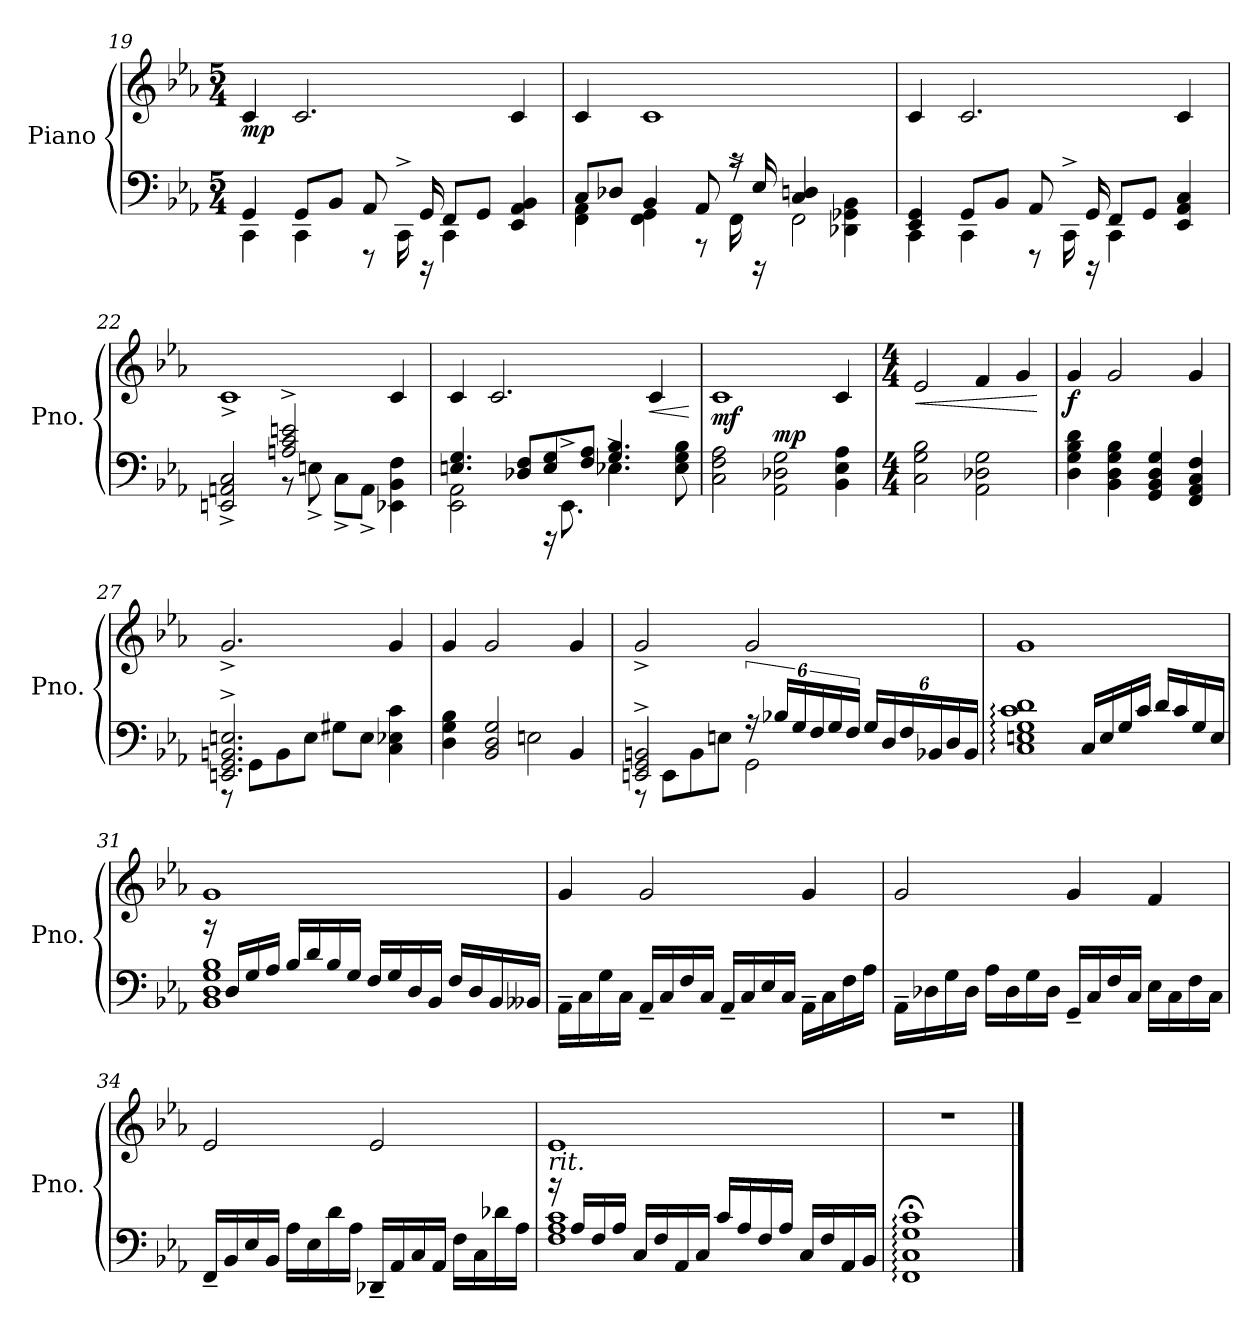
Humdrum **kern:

**kern	**kern	**dynam
*part1	*part1	*part1
*staff2	*staff1	*staff1/2
*I"Piano	*	*
*I'Pno.	*	*
!!LO:LB:g=z
*clefF4	*clefG2	*
*k[b-e-a-]	*k[b-e-a-]	*
*M5/4	*M5/4	*
=19	=19	=19
*^	*	*
!	!	!	!LO:DY:b
4CC\	4GG/	4c/	mp
4CC\	8GG/L	2.c/	.
.	8BB-/J	.	.
8rFFF	8AA-/	.	.
16CC^\	16ryy	.	.
16rDDD	16GG/	.	.
4CC\	8FF/L	.	.
.	8GG/J	.	.
4EE-/ 4AA-/ 4BB-/	4ryy	4c/	.
=20	=20	=20	=20
4FF\ 4AA-\	8C/L	4c/	.
.	8D-X/J	.	.
4FF\ 4GG\	4BB-/	1c	.
8rAAA	8AA-/	.	.
16FF^\	16rc	.	.
16rDDD	16E-/	.	.
2FF\	4C/ 4Dn/	.	.
.	4DD-X\ 4GG-X\ 4BB-\	.	.
=21	=21	=21	=21
4CC\	4EE-/ 4GG/	4c/	.
4CC\	8GG/L	2.c/	.
.	8BB-/J	.	.
8rFFF	8AA-/	.	.
16CC^\	16ryy	.	.
16rDDD	16GG/	.	.
4CC\	8FF/L	.	.
.	8GG/J	.	.
4EE-/ 4AA-/ 4C/	4ryy	4c/	.
!!LO:LB:g=z
=22	=22	=22	=22
2EEn/^ 2AAn/^ 2C/^	2ryy	1c^	.
2An/^ 2c/^ 2en/^	8r	.	.
.	8En^\	.	.
.	8C^\L	.	.
.	8AA^\J	.	.
4ryy	4EE-X\ 4BB-\ 4F\	4c/	.
=23	=23	=23	=23
2EE-\ 2AA-\	4.En/ 4.G/	4c/	.
.	.	2.c/	.
.	8D-X/ 8F/L	.	.
16rFFF	8E/ 8G/	.	.
8.EE-^\	.	.	.
.	8F/ 8A-/J	.	.
4.E-X^\	4.G/ 4.B-/	.	.
!	!	!	!LO:HP:b
.	.	4c/	<
8E-\ 8G\ 8B-\	8ryy	.	.
*v	*v	*	*
.	.	[
=24	=24	=24
!	!	!LO:DY:b
2C\ 2F\ 2A-\	1c	mf
!	!	!LO:DY:a=2
2AA-\ 2D-X\ 2G\	.	mp
4BB-\ 4E-\ 4A-\	4c/	.
=25	=25	=25
*M4/4	*M4/4	*
!	!	!LO:HP:b
2C\ 2G\ 2B-\	2e-/	<
2AA-\ 2D-X\ 2G\	4f/	.
.	4g/	.
.	.	[
=26	=26	=26
!	!	!LO:DY:b
4D\ 4G\ 4B-\ 4d\	4g/	f
4BB-\ 4D\ 4G\ 4B-\	2g/	.
4GG/ 4BB-/ 4D/ 4G/	.	.
4FF/ 4AA-/ 4C/ 4F/	4g/	.
!!LO:PB:g=z
=27	=27	=27
*^	*	*
2.EEn/^ 2.GG/^ 2.BBn/^ 2.En/^	8r	2.g^/	.
.	8GG\L	.	.
.	8BB\	.	.
.	8E\J	.	.
.	8G#X\L	.	.
.	8E\J	.	.
4C\ 4E-X\ 4c\	4ryy	4g/	.
=28	=28	=28	=28
4D\ 4G\ 4B-\	2ryy	4g/	.
2BB-/ 2D/ 2G/	.	2g/	.
.	2En\	.	.
4BB-/	.	4g/	.
=29	=29	=29	=29
2EEn/^ 2GG/^ 2BBn/^	8r	2g^/	.
.	8EE\L	.	.
.	8BB\	.	.
.	8En\J	.	.
24r	2GG\	2g/	.
24B-X/LL	.	.	.
24G/	.	.	.
24F/	.	.	.
24G/	.	.	.
24F/JJ	.	.	.
*Xbrackettup	*	*	*
24G/LL	.	.	.
24D/	.	.	.
24F/	.	.	.
24BB-X/	.	.	.
24D/	.	.	.
24BB-/JJ	.	.	.
!!LO:LB:g=z
=30	=30	=30	=30
2ryy	1C: 1En: 1G: 1c: 1d:	1g	.
16C/LL	.	.	.
16E/	.	.	.
16G/	.	.	.
16c/JJ	.	.	.
16d/LL	.	.	.
16c/	.	.	.
16G/	.	.	.
16E/JJ	.	.	.
=31	=31	=31	=31
16r	1BB- 1D 1G 1B-	1g	.
16D/LL	.	.	.
16G/	.	.	.
16A-/JJ	.	.	.
16B-/LL	.	.	.
16d/	.	.	.
16B-/	.	.	.
16G/JJ	.	.	.
16F/LL	.	.	.
16G/	.	.	.
16D/	.	.	.
16BB-/JJ	.	.	.
16F/LL	.	.	.
16D/	.	.	.
16BB-/	.	.	.
16BB--X/JJ	.	.	.
*v	*v	*	*
!!LO:LB:g=z
=32	=32	=32
16AA-~\LL	4g/	.
16C\	.	.
16G\	.	.
16C\JJ	.	.
16AA-~/LL	2g/	.
16C/	.	.
16F/	.	.
16C/JJ	.	.
16AA-~/LL	.	.
16C/	.	.
16E-/	.	.
16C/JJ	.	.
16AA-~\LL	4g/	.
16C\	.	.
16F\	.	.
16A-\JJ	.	.
=33	=33	=33
16AA-~\LL	2g/	.
16D-X\	.	.
16G\	.	.
16D-\JJ	.	.
16A-\LL	.	.
16D-\	.	.
16G\	.	.
16D-\JJ	.	.
16GG~/LL	4g/	.
16C/	.	.
16F/	.	.
16C/JJ	.	.
16E-\LL	4f/	.
16C\	.	.
16F\	.	.
16C\JJ	.	.
!!LO:LB:g=z
=34	=34	=34
16FF~/LL	2e-/	.
16BB-/	.	.
16E-/	.	.
16BB-/JJ	.	.
16A-\LL	.	.
16E-\	.	.
16d\	.	.
16A-\JJ	.	.
16DD-X~/LL	2e-/	.
16AA-/	.	.
16C/	.	.
16AA-/JJ	.	.
16F\LL	.	.
16C\	.	.
16d-X\	.	.
16A-\JJ	.	.
=35	=35	=35
*^	*	*
!	!	!LO:TX:b:i:t=rit.	!
16r	1F 1A- 1c	1e-	.
16A-/LL	.	.	.
16F/	.	.	.
16A-/JJ	.	.	.
16C/LL	.	.	.
16F/	.	.	.
16AA-/	.	.	.
16C/JJ	.	.	.
*	*	*MM75	*
16c/LL	.	.	.
16A-/	.	.	.
*	*	*MM70	*
16F/	.	.	.
16A-/JJ	.	.	.
*	*	*MM60	*
16C/LL	.	.	.
16F/	.	.	.
*	*	*MM55	*
16AA-/	.	.	.
16BB-/JJ	.	.	.
*v	*v	*	*
=36	=36	=36
1FF;<: 1C;<: 1G;<: 1c;<:	1r	.
==	==	==
*-	*-	*-
